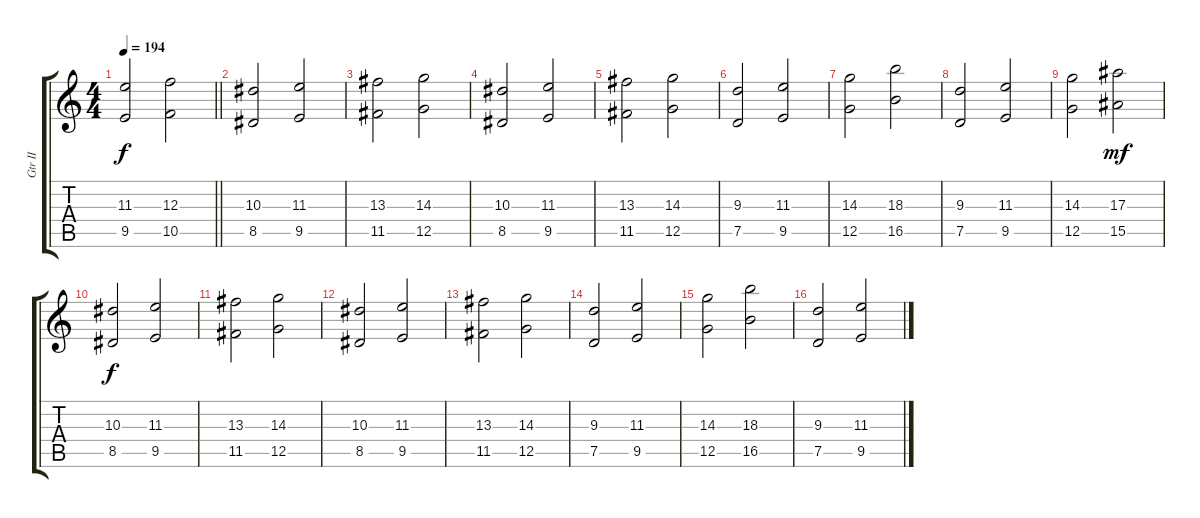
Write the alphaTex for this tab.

\track ("Gtr II" "Gtr II") {instrument overdrivenguitar}
\staff {score tabs}
\tuning (D4 A3 F3 C3 G2 D2) {hide}
\ts (4 4)
\tempo 194
\clef g2
\barLineRight lightlight
\ks c
(11.3 9.5).2{dy f} (12.3 10.5).2 |
(10.3 8.5).2{volume 16} (11.3 9.5).2 |
(13.3 11.5).2 (14.3 12.5).2 |
(10.3 8.5).2 (11.3 9.5).2 |
(13.3 11.5).2 (14.3 12.5).2 |
(9.3 7.5).2 (11.3 9.5).2 |
(14.3 12.5).2 (18.3 16.5).2 |
(9.3 7.5).2 (11.3 9.5).2 |
(14.3 12.5).2 (17.3 15.5).2{dy mf} |
(10.3 8.5).2{dy f} (11.3 9.5).2 |
(13.3 11.5).2 (14.3 12.5).2 |
(10.3 8.5).2 (11.3 9.5).2 |
(13.3 11.5).2 (14.3 12.5).2 |
(9.3 7.5).2 (11.3 9.5).2 |
(14.3 12.5).2 (18.3 16.5).2 |
(9.3 7.5).2 (11.3 9.5).2
